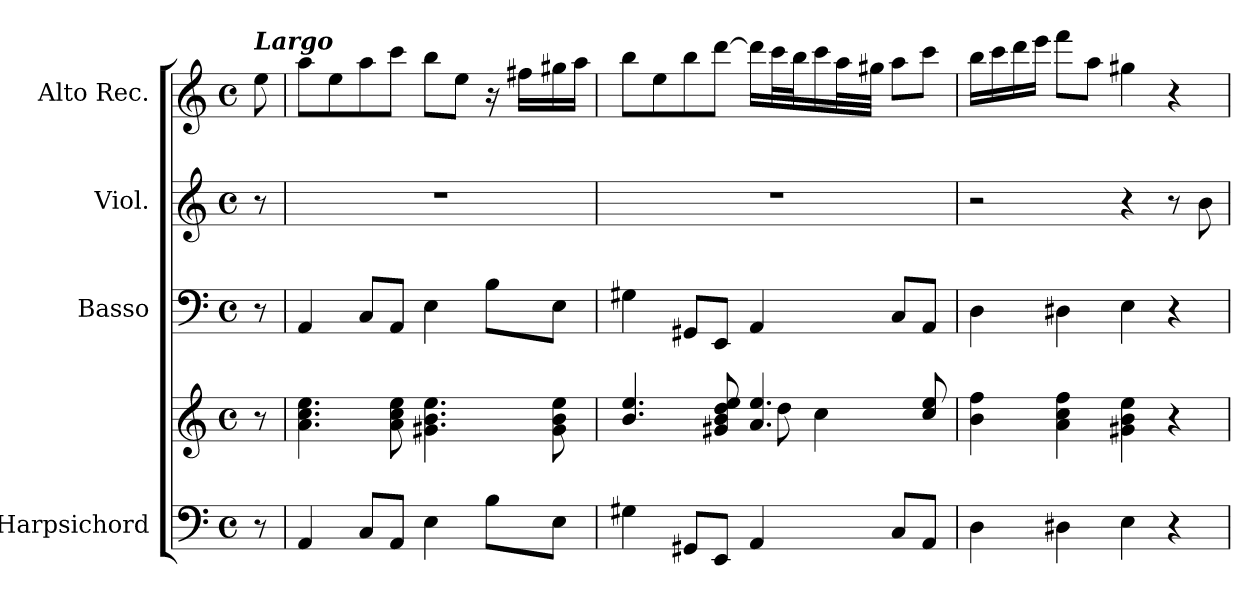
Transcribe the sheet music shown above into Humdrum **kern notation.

**kern	**kern	**kern	**kern	**kern
*part4	*part4	*part3	*part2	*part1
*staff5	*staff4	*staff3	*staff2	*staff1
*I"Harpsichord	*	*I"Basso	*I"Viol.	*I"Alto Rec.
*I'Hch.	*	*I'Bass.	*	*I'A.
*clefF4	*clefG2	*clefF4	*clefG2	*clefG2
*k[]	*k[]	*k[]	*k[]	*k[]
*M4/4	*M4/4	*M4/4	*M4/4	*M4/4
*met(c)	*met(c)	*met(c)	*met(c)	*met(c)
*MM50	*MM50	*MM50	*MM50	*MM50
=	=	=	=	=
!	!	!	!	!LO:TX:a:Bi:t=Largo
8r	8r	8r	8r	8ee\
=1	=1	=1	=1	=1
4AA/	4.a\ 4.cc\ 4.ee\	4AA/	1r	8aa\L
.	.	.	.	8ee\
8C/L	.	8C/L	.	8aa\
8AA/J	8a\ 8cc\ 8ee\	8AA/J	.	8ccc\J
4E\	4.g#X\ 4.b\ 4.ee\	4E\	.	8bb\L
.	.	.	.	8ee\J
8B\L	.	8B\L	.	16r
.	.	.	.	16ff#X\LL
8E\J	8g#\ 8b\ 8ee\	8E\J	.	16gg#X\
.	.	.	.	16aa\JJ
=2	=2	=2	=2	=2
*	*^	*	*	*
4G#X\	4.b/ 4.ee/	2ryy	4G#X\	1r	8bb\L
.	.	.	.	.	8ee\
8GG#X/L	.	.	8GG#X/L	.	8bb\
8EE/J	8g#X/ 8b/ 8dd/ 8ee/	.	8EE/J	.	[8ddd\J
4AA/	4.a/ 4.ee/	8dd\	4AA/	.	16ddd\LL]
.	.	.	.	.	32ccc\L
.	.	.	.	.	32bb\J
.	.	4cc\	.	.	16ccc\
.	.	.	.	.	32aa\L
.	.	.	.	.	32gg#X\JJJ
8C/L	.	.	8C/L	.	8aa\L
8AA/J	8cc/ 8ee/	8ryy	8AA/J	.	8ccc\J
*	*v	*v	*	*	*
=3	=3	=3	=3	=3
4D\	4b\ 4ff\	4D\	2r	16bb\LL
.	.	.	.	16ccc\
.	.	.	.	16ddd\
.	.	.	.	16eee\JJ
4D#X\	4a\ 4cc\ 4ff\	4D#X\	.	8fff\L
.	.	.	.	8aa\J
4E\	4g#X\ 4b\ 4ee\	4E\	4r	4gg#X\
4r	4r	4r	8r	4r
.	.	.	8b\	.
=	=	=	=	=
*-	*-	*-	*-	*-
